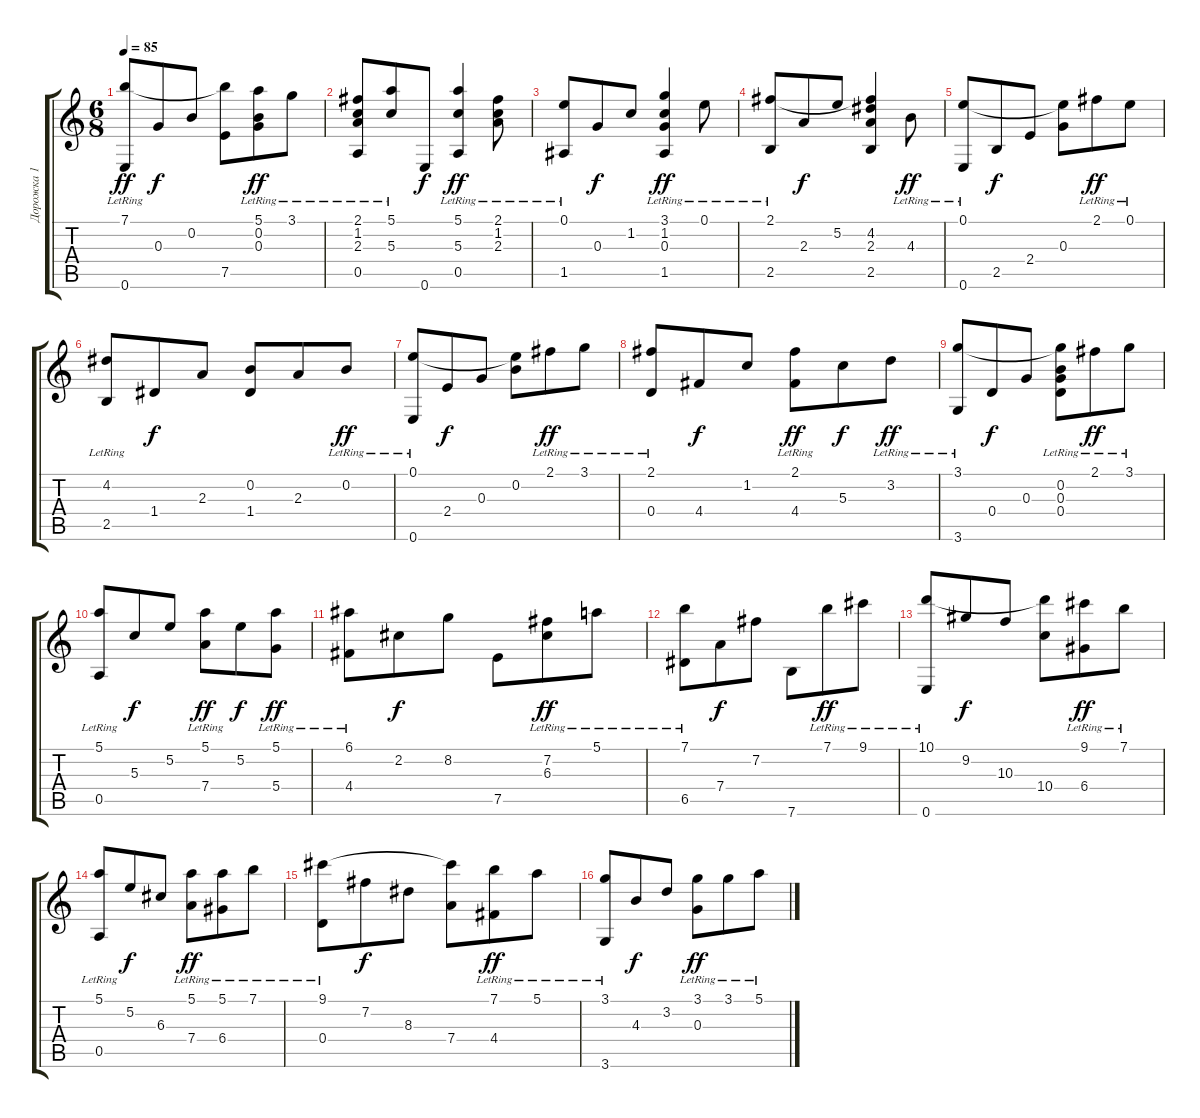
\track ("Дорожка 1" "Дорожка 1") {instrument acousticguitarsteel}
\staff {score tabs}
\tuning (E4 B3 G3 D3 A2 E2) {hide}
\ts (6 8)
\tempo 85
\clef g2
\ks c
(7.1{lr} 0.6).8{dy ff} 0.3.8{dy f} 0.2.8 (7.1{t} 7.5).8 (5.1{lr} 0.2 0.3).8{dy ff} 3.1{lr}.8 |
(2.1{lr} 1.2 2.3 0.5).8 (5.1{lr} 5.3).8 0.6.8{dy f} (5.1{lr} 5.3 0.5).4{dy ff} (2.1{lr} 1.2 2.3).8 |
(0.1{lr} 1.5).8 0.3.8{dy f} 1.2.8 (3.1{lr} 1.2 0.3 1.5).4{dy ff} 0.1{lr}.8 |
(2.1{lr} 2.5).8 2.3.8{dy f} 5.2.8 (2.1{t} 4.2 2.3 2.5).4 4.3{lr}.8{dy ff} |
(0.1{lr} 0.6).8 2.5.8{dy f} 2.4.8 (0.1{t} 0.3).8 2.1{lr}.8{dy ff} 0.1{lr}.8 |
(4.2{lr} 2.5).8 1.4.8{dy f} 2.3.8 (0.2 1.4).8 2.3.8 0.2{lr}.8{dy ff} |
(0.1{lr} 0.6).8 2.4.8{dy f} 0.3.8 (0.1{t} 0.2).8 2.1{lr}.8{dy ff} 3.1{lr}.8 |
(2.1{lr} 0.4).8 4.4.8{dy f} 1.2.8 (2.1{lr} 4.4).8{dy ff} 5.3.8{dy f} 3.2{lr}.8{dy ff} |
(3.1{lr} 3.6).8 0.4.8{dy f} 0.3.8 (3.1{t} 0.2{lr} 0.3{lr} 0.4{lr}).8 2.1{lr}.8{dy ff} 3.1{lr}.8 |
(5.1{lr} 0.5).8 5.3.8{dy f} 5.2.8 (5.1{lr} 7.4{lr}).8{dy ff} 5.2.8{dy f} (5.1{lr} 5.4).8{dy ff} |
(6.1{lr} 4.4).8 2.2.8{dy f} 8.2.8 7.5.8 (7.2{lr} 6.3).8{dy ff} 5.1{lr}.8 |
(7.1{lr} 6.5).8 7.4.8{dy f} 7.2.8 7.6.8 7.1{lr}.8{dy ff} 9.1{lr}.8 |
(10.1{lr} 0.6).8 9.2.8{dy f} 10.3.8 (10.1{t} 10.4).8 (9.1{lr} 6.4).8{dy ff} 7.1{lr}.8 |
(5.1{lr} 0.5).8 5.2.8{dy f} 6.3.8 (5.1{lr} 7.4).8{dy ff} (5.1{lr} 6.4).8 7.1{lr}.8 |
(9.1{lr} 0.4).8 7.2.8{dy f} 8.3.8 (9.1{t} 7.4).8 (7.1{lr} 4.4).8{dy ff} 5.1{lr}.8 |
(3.1{lr} 3.6).8 4.3.8{dy f} 3.2.8 (3.1{lr} 0.3).8{dy ff} 3.1{lr}.8 5.1{lr}.8
